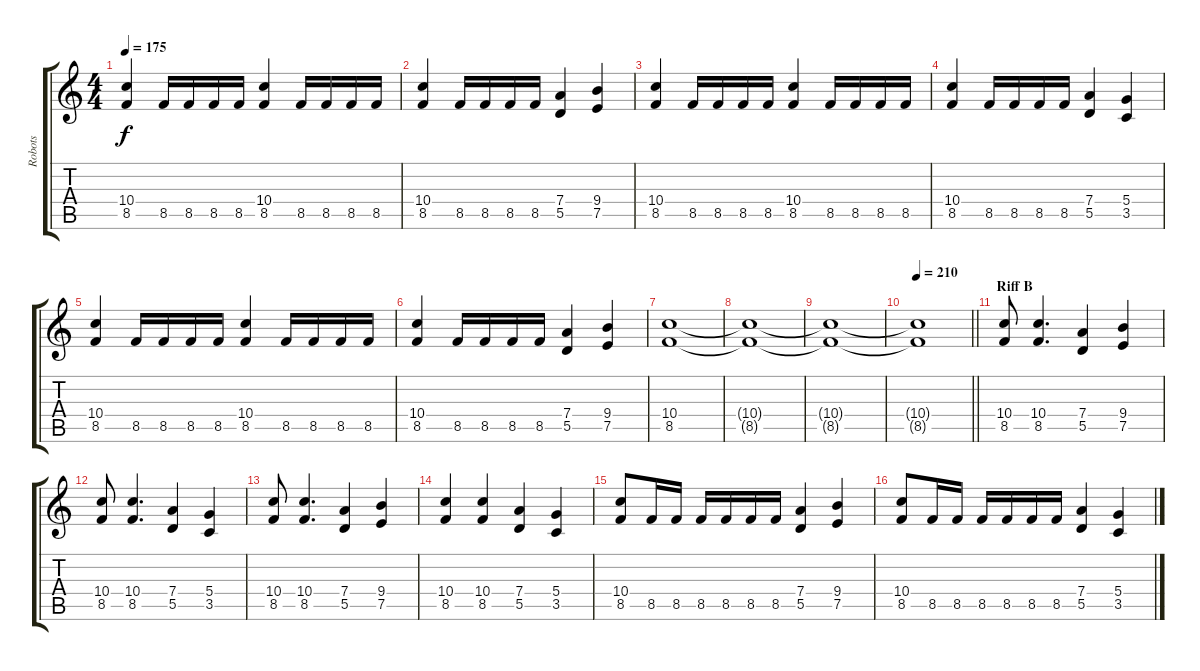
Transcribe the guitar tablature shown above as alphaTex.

\track ("Robots" "Robots") {instrument overdrivenguitar}
\staff {score tabs}
\tuning (E4 B3 G3 D3 A2 E2) {hide}
\ts (4 4)
\tempo 175
\clef g2
\ks c
(10.4 8.5).4{dy f} 8.5.16 8.5.16 8.5.16 8.5.16 (10.4 8.5).4 8.5.16 8.5.16 8.5.16 8.5.16 |
(10.4 8.5).4 8.5.16 8.5.16 8.5.16 8.5.16 (7.4 5.5).4 (9.4 7.5).4 |
(10.4 8.5).4 8.5.16 8.5.16 8.5.16 8.5.16 (10.4 8.5).4 8.5.16 8.5.16 8.5.16 8.5.16 |
(10.4 8.5).4 8.5.16 8.5.16 8.5.16 8.5.16 (7.4 5.5).4 (5.4 3.5).4 |
(10.4 8.5).4 8.5.16 8.5.16 8.5.16 8.5.16 (10.4 8.5).4 8.5.16 8.5.16 8.5.16 8.5.16 |
(10.4 8.5).4 8.5.16 8.5.16 8.5.16 8.5.16 (7.4 5.5).4 (9.4 7.5).4 |
(10.4 8.5).1 |
(10.4{t} 8.5{t}).1 |
(10.4{t} 8.5{t}).1 |
\tempo 210
\barLineRight lightlight
(10.4{t} 8.5{t}).1 |
\section ("" "Riff B")
(10.4 8.5).8 (10.4 8.5).4{d} (7.4 5.5).4 (9.4 7.5).4 |
(10.4 8.5).8 (10.4 8.5).4{d} (7.4 5.5).4 (5.4 3.5).4 |
(10.4 8.5).8 (10.4 8.5).4{d} (7.4 5.5).4 (9.4 7.5).4 |
(10.4 8.5).4 (10.4 8.5).4 (7.4 5.5).4 (5.4 3.5).4 |
(10.4 8.5).8 8.5.16 8.5.16 8.5.16 8.5.16 8.5.16 8.5.16 (7.4 5.5).4 (9.4 7.5).4 |
(10.4 8.5).8 8.5.16 8.5.16 8.5.16 8.5.16 8.5.16 8.5.16 (7.4 5.5).4 (5.4 3.5).4
